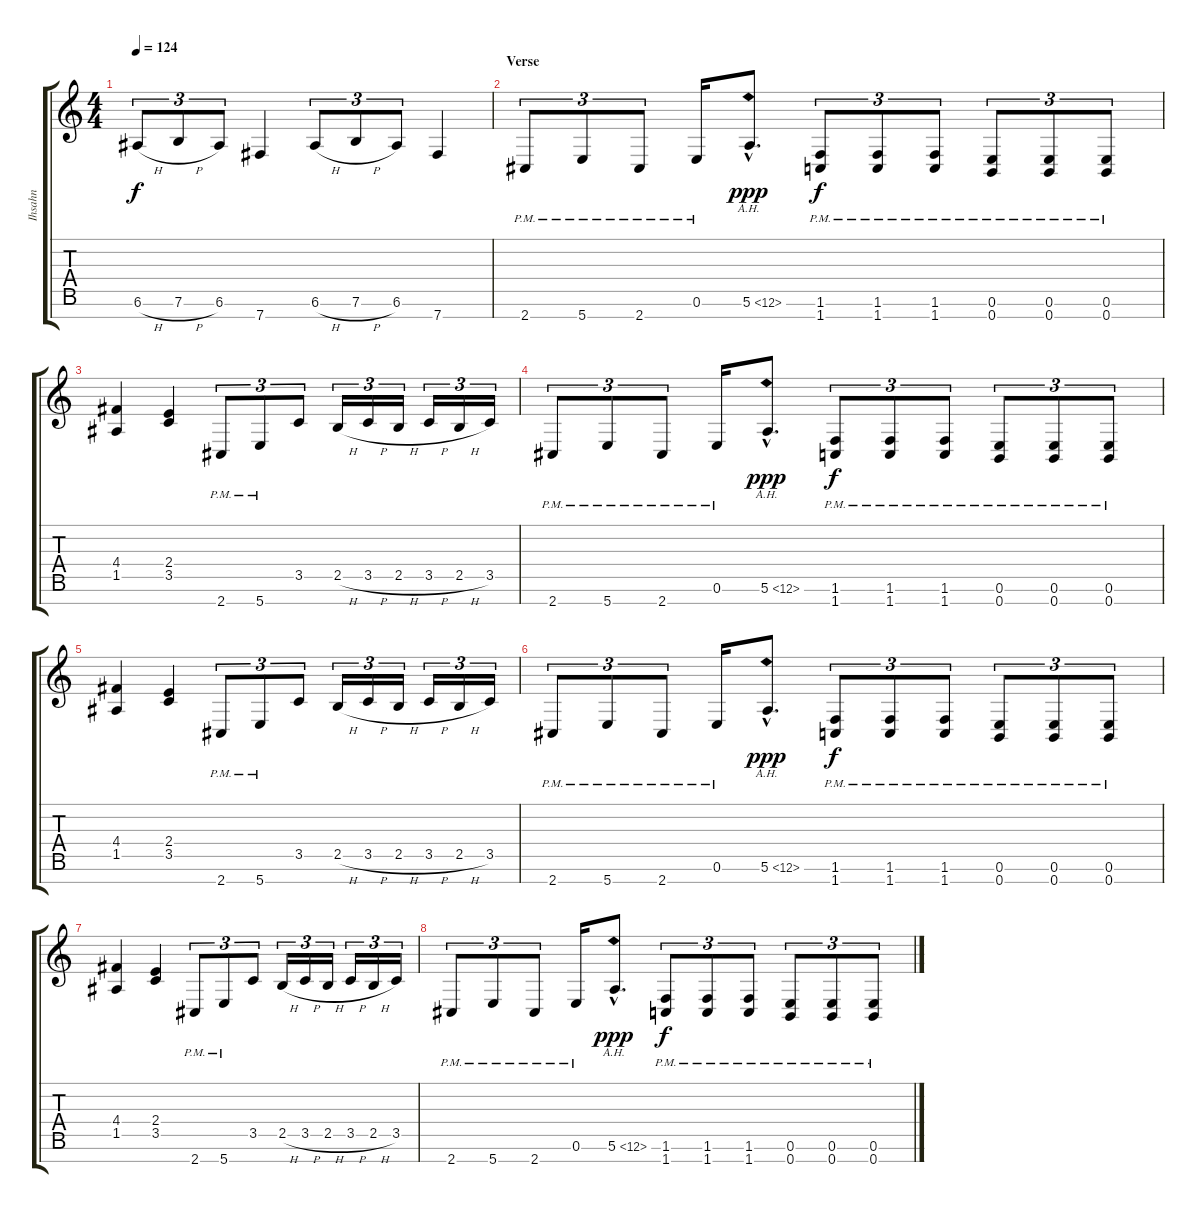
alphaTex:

\track ("Ihsahn" "Ihsahn") {instrument overdrivenguitar}
\staff {score tabs}
\tuning (E4 B3 G3 D3 A2 E2 B1) {hide}
\ts (4 4)
\tempo 124
\clef g2
\ks c
6.6{h}.8{tu (3 2) dy f} 7.6{h}.8{tu (3 2)} 6.6.8{tu (3 2)} 7.7.4 6.6{h}.8{tu (3 2)} 7.6{h}.8{tu (3 2)} 6.6.8{tu (3 2)} 7.7.4 |
\section ("" "Verse")
2.7{pm}.8{tu (3 2)} 5.7{pm}.8{tu (3 2)} 2.7{pm}.8{tu (3 2)} 0.6{pm}.16 5.6{ah 7 hac}.8{d dy ppp} (1.6{pm} 1.7{pm}).8{tu (3 2) dy f} (1.6{pm} 1.7{pm}).8{tu (3 2)} (1.6{pm} 1.7{pm}).8{tu (3 2)} (0.6{pm} 0.7{pm}).8{tu (3 2)} (0.6{pm} 0.7{pm}).8{tu (3 2)} (0.6{pm} 0.7{pm}).8{tu (3 2)} |
(4.4 1.5).4 (2.4 3.5).4 2.7{pm}.8{tu (3 2)} 5.7{pm}.8{tu (3 2)} 3.5.8{tu (3 2)} 2.5{h}.16{tu (3 2)} 3.5{h}.16{tu (3 2)} 2.5{h}.16{tu (3 2)} 3.5{h}.16{tu (3 2)} 2.5{h}.16{tu (3 2)} 3.5.16{tu (3 2)} |
2.7{pm}.8{tu (3 2)} 5.7{pm}.8{tu (3 2)} 2.7{pm}.8{tu (3 2)} 0.6{pm}.16 5.6{ah 7 hac}.8{d dy ppp} (1.6{pm} 1.7{pm}).8{tu (3 2) dy f} (1.6{pm} 1.7{pm}).8{tu (3 2)} (1.6{pm} 1.7{pm}).8{tu (3 2)} (0.6{pm} 0.7{pm}).8{tu (3 2)} (0.6{pm} 0.7{pm}).8{tu (3 2)} (0.6{pm} 0.7{pm}).8{tu (3 2)} |
(4.4 1.5).4 (2.4 3.5).4 2.7{pm}.8{tu (3 2)} 5.7{pm}.8{tu (3 2)} 3.5.8{tu (3 2)} 2.5{h}.16{tu (3 2)} 3.5{h}.16{tu (3 2)} 2.5{h}.16{tu (3 2)} 3.5{h}.16{tu (3 2)} 2.5{h}.16{tu (3 2)} 3.5.16{tu (3 2)} |
2.7{pm}.8{tu (3 2)} 5.7{pm}.8{tu (3 2)} 2.7{pm}.8{tu (3 2)} 0.6{pm}.16 5.6{ah 7 hac}.8{d dy ppp} (1.6{pm} 1.7{pm}).8{tu (3 2) dy f} (1.6{pm} 1.7{pm}).8{tu (3 2)} (1.6{pm} 1.7{pm}).8{tu (3 2)} (0.6{pm} 0.7{pm}).8{tu (3 2)} (0.6{pm} 0.7{pm}).8{tu (3 2)} (0.6{pm} 0.7{pm}).8{tu (3 2)} |
(4.4 1.5).4 (2.4 3.5).4 2.7{pm}.8{tu (3 2)} 5.7{pm}.8{tu (3 2)} 3.5.8{tu (3 2)} 2.5{h}.16{tu (3 2)} 3.5{h}.16{tu (3 2)} 2.5{h}.16{tu (3 2)} 3.5{h}.16{tu (3 2)} 2.5{h}.16{tu (3 2)} 3.5.16{tu (3 2)} |
2.7{pm}.8{tu (3 2)} 5.7{pm}.8{tu (3 2)} 2.7{pm}.8{tu (3 2)} 0.6{pm}.16 5.6{ah 7 hac}.8{d dy ppp} (1.6{pm} 1.7{pm}).8{tu (3 2) dy f} (1.6{pm} 1.7{pm}).8{tu (3 2)} (1.6{pm} 1.7{pm}).8{tu (3 2)} (0.6{pm} 0.7{pm}).8{tu (3 2)} (0.6{pm} 0.7{pm}).8{tu (3 2)} (0.6{pm} 0.7{pm}).8{tu (3 2)}
